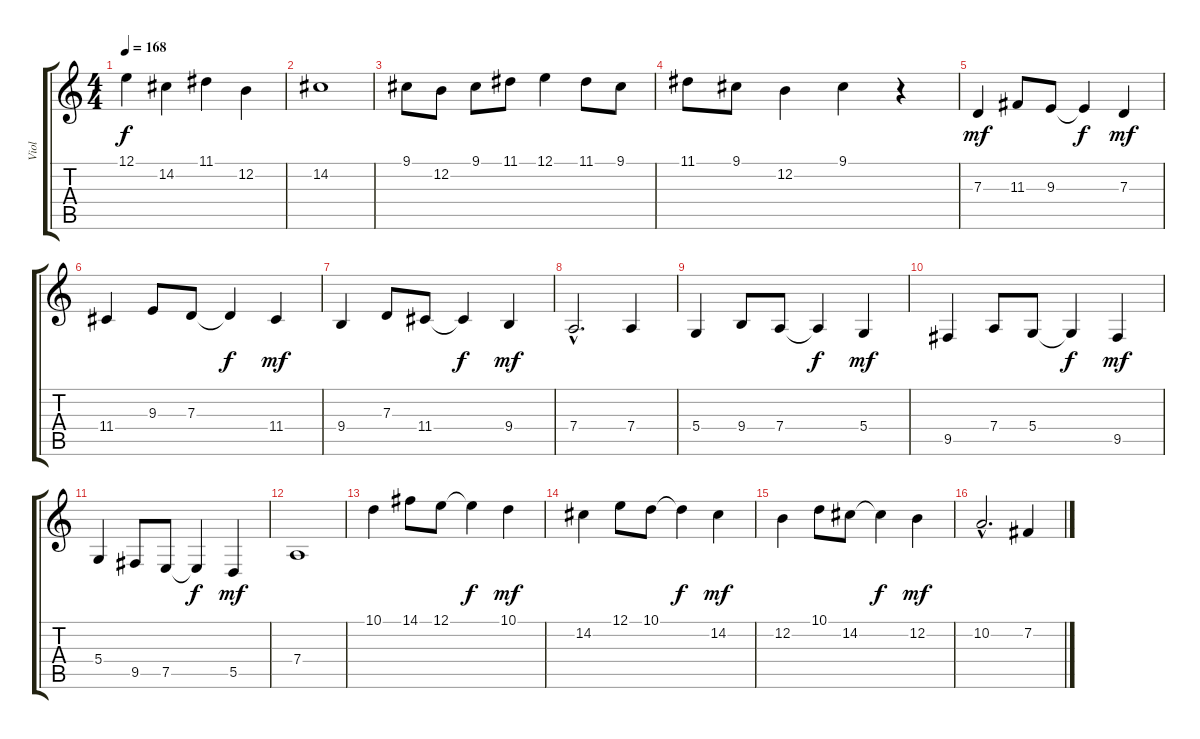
\track ("Viol" "Viol") {instrument violin}
\staff {score tabs}
\tuning (E4 B3 G3 D3 A2 E2) {hide}
\ts (4 4)
\tempo 168
\clef g2
\ks c
12.1.4{dy f} 14.2.4 11.1.4 12.2.4 |
14.2.1 |
9.1.8 12.2.8 9.1.8 11.1.8 12.1.4 11.1.8 9.1.8 |
11.1.8 9.1.8 12.2.4 9.1.4 r.4 |
\section ("" "")
7.3.4{dy mf} 11.3.8 9.3.8 9.3{t}.4{dy f} 7.3.4{dy mf} |
11.4.4 9.3.8 7.3.8 7.3{t}.4{dy f} 11.4.4{dy mf} |
9.4.4 7.3.8 11.4.8 11.4{t}.4{dy f} 9.4.4{dy mf} |
7.4{hac}.2{d} 7.4.4 |
\section ("" "")
5.4.4 9.4.8 7.4.8 7.4{t}.4{dy f} 5.4.4{dy mf} |
9.5.4 7.4.8 5.4.8 5.4{t}.4{dy f} 9.5.4{dy mf} |
5.4.4 9.5.8 7.5.8 7.5{t}.4{dy f} 5.5.4{dy mf} |
7.4.1 |
\section ("" "")
10.1.4 14.1.8 12.1.8 12.1{t}.4{dy f} 10.1.4{dy mf} |
14.2.4 12.1.8 10.1.8 10.1{t}.4{dy f} 14.2.4{dy mf} |
12.2.4 10.1.8 14.2.8 14.2{t}.4{dy f} 12.2.4{dy mf} |
10.2{hac}.2{d} 7.2.4
